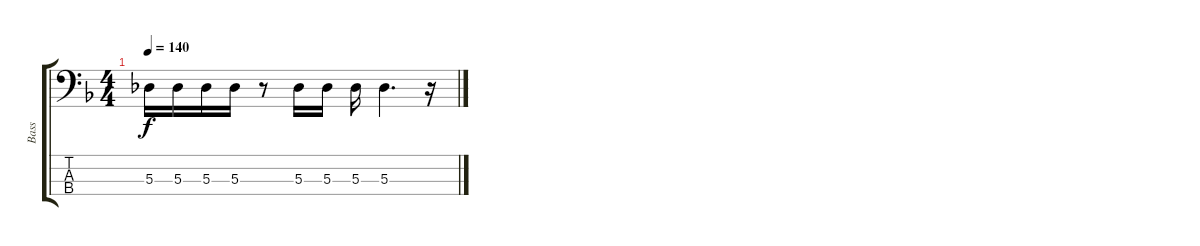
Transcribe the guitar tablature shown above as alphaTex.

\track ("Bass" "Bass") {instrument electricbasspick}
\staff {score tabs}
\tuning (Gb2 Db2 Ab1 Eb1) {hide}
\ts (4 4)
\tempo 140
\clef f4
\ks dminor
5.3.16{dy f} 5.3.16 5.3.16 5.3.16 r.8 5.3.16 5.3.16 5.3.16 5.3.4{d volume 0} r.16
